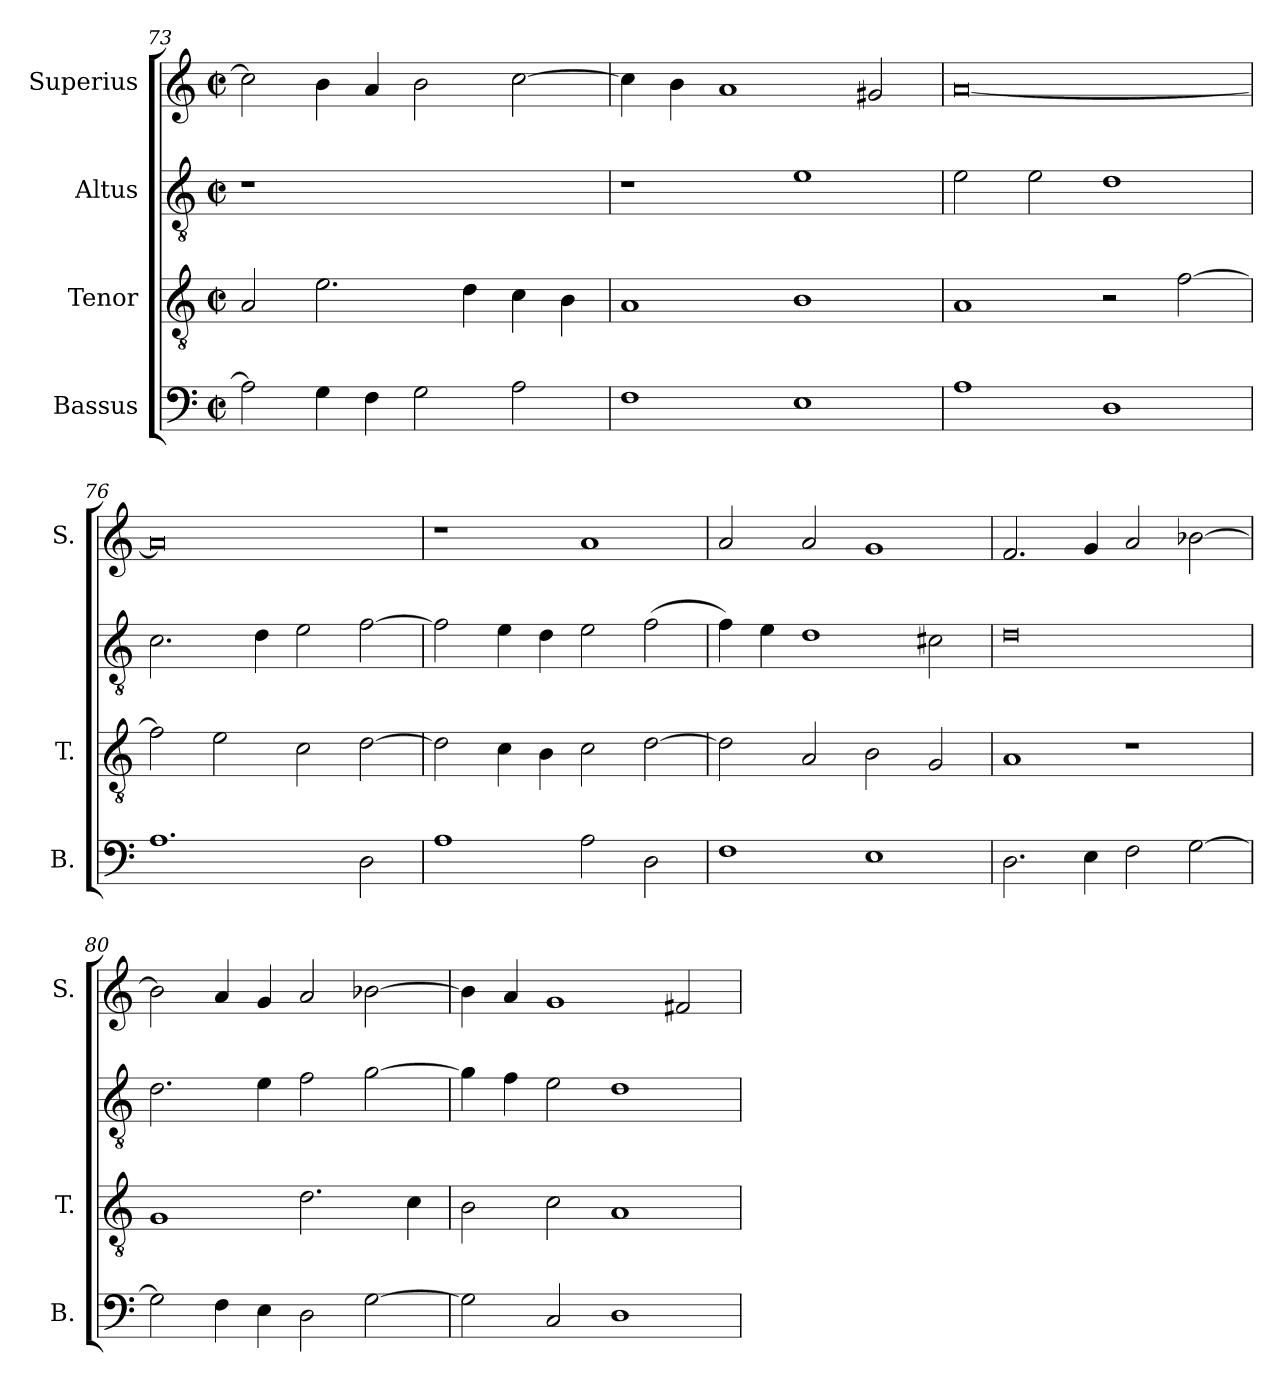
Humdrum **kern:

**kern	**kern	**kern	**kern
*part4	*part3	*part2	*part1
*staff4	*staff3	*staff2	*staff1
*I"Bassus	*I"Tenor	*I"Altus	*I"Superius
*I'B.	*I'T.	*	*I'S.
*clefF4	*clefGv2	*clefGv2	*clefG2
*	*ITrd7c12	*ITrd7c12	*
*k[]	*k[]	*k[]	*k[]
*C:	*C:	*C:	*C:
*M2/2	*M2/2	*M2/2	*M2/2
*met(c|)	*met(c|)	*met(c|)	*met(c|)
=73	=73	=73	=73
!	!	!LO:N:vis=1	!
2Ai\]	2AAi/	1r	2cci\]
4Gi\	2.Ei\	.	4bi\
4Fi\	.	.	4ai/
2Gi\	.	1ryy	2bi\
.	4Di\	.	.
2Ai\	4Ci\	.	[>2cci\
.	4BBi\	.	.
=74	=74	=74	=74
1Fi	1AAi	1r	4cci\]
.	.	.	4bi\
.	.	.	1ai
1Ei	1BBi	1Ei	.
.	.	.	2g#Xi/
!!LO:PB:g=z
=75	=75	=75	=75
1Ai	1AAi	2Ei\	[<0ai
.	.	2Ei\	.
1Di	2r	1Di	.
.	[>2Fi\	.	.
=76	=76	=76	=76
1.Ai	2Fi\]	2.Ci\	0ai]
.	2Ei\	.	.
.	.	4Di\	.
.	2Ci\	2Ei\	.
2Di\	[>2Di\	[>2Fi\	.
=77	=77	=77	=77
1Ai	2Di\]	2Fi\]	1r
.	4Ci\	4Ei\	.
.	4BBi\	4Di\	.
2Ai\	2Ci\	2Ei\	1ai
2Di\	[>2Di\	(2Fi\	.
=78	=78	=78	=78
1Fi	2Di\]	4Fi\)	2ai/
.	.	4Ei\	.
.	2AAi/	1Di	2ai/
1Ei	2BBi\	.	1gi
.	2GGi/	2C#Xi\	.
=79	=79	=79	=79
2.Di\	1AAi	0Di	2.fi/
4Ei\	.	.	4gi/
2Fi\	1r	.	2ai/
[>2Gi\	.	.	[>2b-Xi\
!!LO:LB:g=z
=80	=80	=80	=80
2Gi\]	1GGi	2.Di\	2b-i\]
4Fi\	.	.	4ai/
4Ei\	.	4Ei\	4gi/
2Di\	2.Di\	2Fi\	2ai/
[>2Gi\	.	[>2Gi\	[>2b-Xi\
.	4Ci\	.	.
=81	=81	=81	=81
2Gi\]	2BBi\	4Gi\]	4b-i\]
.	.	4Fi\	4ai/
2Ci/	2Ci\	2Ei\	1gi
1Di	1AAi	1Di	.
.	.	.	2f#Xi/
=	=	=	=
*-	*-	*-	*-
